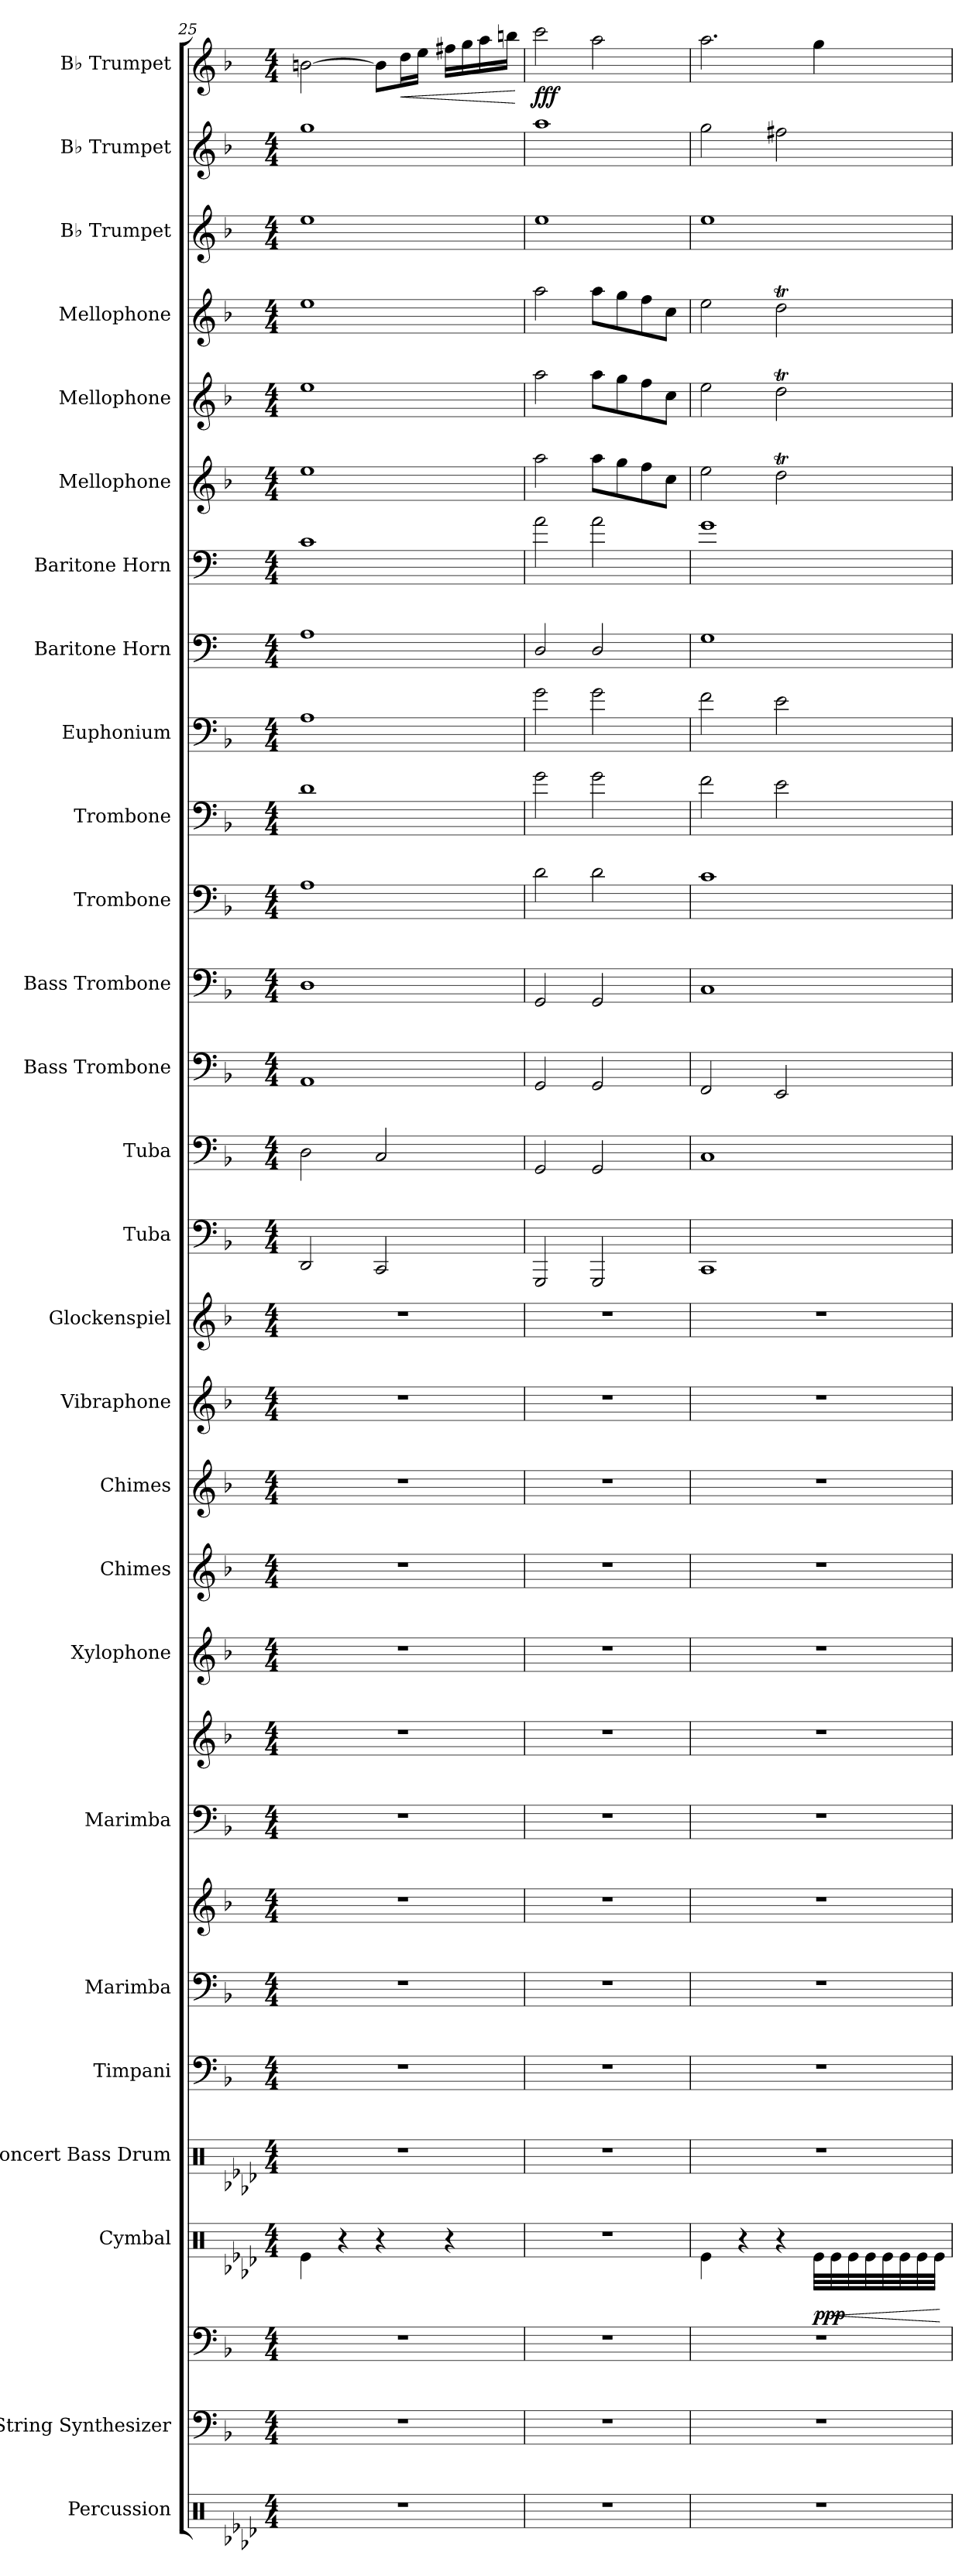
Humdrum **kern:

**kern	**kern	**kern	**kern	**dynam	**kern	**kern	**kern	**kern	**kern	**kern	**kern	**kern	**kern	**kern	**kern	**kern	**kern	**kern	**kern	**kern	**kern	**kern	**kern	**kern	**kern	**kern	**kern	**kern	**kern	**kern	**dynam
*part27	*part26	*part26	*part25	*part25	*part24	*part23	*part22	*part22	*part21	*part21	*part20	*part19	*part18	*part17	*part16	*part15	*part14	*part13	*part12	*part11	*part10	*part9	*part8	*part7	*part6	*part5	*part4	*part3	*part2	*part1	*part1
*staff30	*staff29	*staff28	*staff27	*staff27	*staff26	*staff25	*staff24	*staff23	*staff22	*staff21	*staff20	*staff19	*staff18	*staff17	*staff16	*staff15	*staff14	*staff13	*staff12	*staff11	*staff10	*staff9	*staff8	*staff7	*staff6	*staff5	*staff4	*staff3	*staff2	*staff1	*staff1
*I"Percussion	*I"String Synthesizer	*	*I"Cymbal	*	*I"Concert Bass Drum	*I"Timpani	*I"Marimba	*	*I"Marimba	*	*I"Xylophone	*I"Chimes	*I"Chimes	*I"Vibraphone	*I"Glockenspiel	*I"Tuba	*I"Tuba	*I"Bass Trombone	*I"Bass Trombone	*I"Trombone	*I"Trombone	*I"Euphonium	*I"Baritone Horn	*I"Baritone Horn	*I"Mellophone	*I"Mellophone	*I"Mellophone	*I"B♭ Trumpet	*I"B♭ Trumpet	*I"B♭ Trumpet	*
*I'Perc.	*I'Synth.	*	*I'Cym.	*	*I'Con. BD	*I'Timp.	*I'Mrm.	*	*I'Mrm.	*	*I'Xyl.	*I'Cme.	*I'Cme.	*I'Vib.	*I'Glock.	*I'Tba.	*I'Tba.	*I'B. Tbn.	*I'B. Tbn.	*I'Tbn.	*I'Tbn.	*I'Euph.	*I'Bar. Hn.	*I'Bar. Hn.	*I'Mello	*I'Mello	*I'Mello	*I'B♭ Tpt.	*I'B♭ Tpt.	*I'B♭ Tpt.	*
!!LO:PB:g=z
*clefX	*clefF4	*clefF4	*clefX	*	*clefX	*clefF4	*clefF4	*clefG2	*clefF4	*clefG2	*clefG2	*clefG2	*clefG2	*clefG2	*clefG2	*clefF4	*clefF4	*clefF4	*clefF4	*clefF4	*clefF4	*clefF4	*clefF4	*clefF4	*clefG2	*clefG2	*clefG2	*clefG2	*clefG2	*clefG2	*
*	*	*	*	*	*	*	*	*	*	*	*ITrd-7c-12	*	*	*	*ITrd-14c-24	*	*	*	*	*	*	*	*ITrd4c7	*ITrd4c7	*ITrd4c7	*ITrd4c7	*ITrd4c7	*ITrd1c2	*ITrd1c2	*ITrd1c2	*
*k[b-e-a-d-]	*k[b-]	*k[b-]	*k[b-e-a-d-]	*	*k[b-e-a-d-]	*k[b-]	*k[b-]	*k[b-]	*k[b-]	*k[b-]	*k[b-]	*k[b-]	*k[b-]	*k[b-]	*k[b-]	*k[b-]	*k[b-]	*k[b-]	*k[b-]	*k[b-]	*k[b-]	*k[b-]	*k[b-]	*k[b-]	*k[b-e-]	*k[b-e-]	*k[b-e-]	*k[b-e-a-]	*k[b-e-a-]	*k[b-e-a-]	*
*M4/4	*M4/4	*M4/4	*M4/4	*	*M4/4	*M4/4	*M4/4	*M4/4	*M4/4	*M4/4	*M4/4	*M4/4	*M4/4	*M4/4	*M4/4	*M4/4	*M4/4	*M4/4	*M4/4	*M4/4	*M4/4	*M4/4	*M4/4	*M4/4	*M4/4	*M4/4	*M4/4	*M4/4	*M4/4	*M4/4	*
=25	=25	=25	=25	=25	=25	=25	=25	=25	=25	=25	=25	=25	=25	=25	=25	=25	=25	=25	=25	=25	=25	=25	=25	=25	=25	=25	=25	=25	=25	=25	=25
1r	1r	1r	4Re\	.	1r	1r	1r	1r	1r	1r	1r	1r	1r	1r	1r	2DD/	2D\	1AA	1D	1A	1d	1A	1D	1F	1a	1a	1a	1dd	1ff	[2an\	.
.	.	.	4r	.	.	.	.	.	.	.	.	.	.	.	.	.	.	.	.	.	.	.	.	.	.	.	.	.	.	.	.
.	.	.	4r	.	.	.	.	.	.	.	.	.	.	.	.	2CC/	2C/	.	.	.	.	.	.	.	.	.	.	.	.	8a\L]	.
!	!	!	!	!	!	!	!	!	!	!	!	!	!	!	!	!	!	!	!	!	!	!	!	!	!	!	!	!	!	!	!LO:HP:b
.	.	.	.	.	.	.	.	.	.	.	.	.	.	.	.	.	.	.	.	.	.	.	.	.	.	.	.	.	.	16cc\L	<
.	.	.	.	.	.	.	.	.	.	.	.	.	.	.	.	.	.	.	.	.	.	.	.	.	.	.	.	.	.	16dd\JJ	.
.	.	.	4r	.	.	.	.	.	.	.	.	.	.	.	.	.	.	.	.	.	.	.	.	.	.	.	.	.	.	16een\LL	.
.	.	.	.	.	.	.	.	.	.	.	.	.	.	.	.	.	.	.	.	.	.	.	.	.	.	.	.	.	.	16ff\	.
.	.	.	.	.	.	.	.	.	.	.	.	.	.	.	.	.	.	.	.	.	.	.	.	.	.	.	.	.	.	16gg\	.
.	.	.	.	.	.	.	.	.	.	.	.	.	.	.	.	.	.	.	.	.	.	.	.	.	.	.	.	.	.	16aan\JJ	.
.	.	.	.	.	.	.	.	.	.	.	.	.	.	.	.	.	.	.	.	.	.	.	.	.	.	.	.	.	.	.	[
=26	=26	=26	=26	=26	=26	=26	=26	=26	=26	=26	=26	=26	=26	=26	=26	=26	=26	=26	=26	=26	=26	=26	=26	=26	=26	=26	=26	=26	=26	=26	=26
!	!	!	!	!	!	!	!	!	!	!	!	!	!	!	!	!	!	!	!	!	!	!	!	!	!	!	!	!	!	!	!LO:DY:b
1r	1r	1r	1r	.	1r	1r	1r	1r	1r	1r	1r	1r	1r	1r	1r	2GGG/	2GG/	2GG/	2GG/	2d\	2g\	2g\	2GG/	2d\	2dd\	2dd\	2dd\	1dd	1gg	2bb-\	fff
.	.	.	.	.	.	.	.	.	.	.	.	.	.	.	.	2GGG/	2GG/	2GG/	2GG/	2d\	2g\	2g\	2GG/	2d\	8dd\L	8dd\L	8dd\L	.	.	2gg\	.
.	.	.	.	.	.	.	.	.	.	.	.	.	.	.	.	.	.	.	.	.	.	.	.	.	8cc\	8cc\	8cc\	.	.	.	.
.	.	.	.	.	.	.	.	.	.	.	.	.	.	.	.	.	.	.	.	.	.	.	.	.	8b-\	8b-\	8b-\	.	.	.	.
.	.	.	.	.	.	.	.	.	.	.	.	.	.	.	.	.	.	.	.	.	.	.	.	.	8f\J	8f\J	8f\J	.	.	.	.
=27	=27	=27	=27	=27	=27	=27	=27	=27	=27	=27	=27	=27	=27	=27	=27	=27	=27	=27	=27	=27	=27	=27	=27	=27	=27	=27	=27	=27	=27	=27	=27
1r	1r	1r	4Re\	.	1r	1r	1r	1r	1r	1r	1r	1r	1r	1r	1r	1CC	1C	2FF/	1C	1c	2f\	2f\	1C	1c	2a\	2a\	2a\	1dd	2ff\	2.gg\	.
.	.	.	4r	.	.	.	.	.	.	.	.	.	.	.	.	.	.	.	.	.	.	.	.	.	.	.	.	.	.	.	.
.	.	.	4r	.	.	.	.	.	.	.	.	.	.	.	.	.	.	2EE/	.	.	2e\	2e\	.	.	2gT\	2gT\	2gT\	.	2een\	.	.
!	!	!	!	!LO:DY:b	!	!	!	!	!	!	!	!	!	!	!	!	!	!	!	!	!	!	!	!	!	!	!	!	!	!	!
.	.	.	32Re\LLL	ppp	.	.	.	.	.	.	.	.	.	.	.	.	.	.	.	.	.	.	.	.	.	.	.	.	.	4ff\	.
!	!	!	!	!LO:HP:b	!	!	!	!	!	!	!	!	!	!	!	!	!	!	!	!	!	!	!	!	!	!	!	!	!	!	!
.	.	.	32Re\	<	.	.	.	.	.	.	.	.	.	.	.	.	.	.	.	.	.	.	.	.	.	.	.	.	.	.	.
.	.	.	32Re\	.	.	.	.	.	.	.	.	.	.	.	.	.	.	.	.	.	.	.	.	.	.	.	.	.	.	.	.
.	.	.	32Re\	.	.	.	.	.	.	.	.	.	.	.	.	.	.	.	.	.	.	.	.	.	.	.	.	.	.	.	.
.	.	.	32Re\	.	.	.	.	.	.	.	.	.	.	.	.	.	.	.	.	.	.	.	.	.	.	.	.	.	.	.	.
.	.	.	32Re\	.	.	.	.	.	.	.	.	.	.	.	.	.	.	.	.	.	.	.	.	.	.	.	.	.	.	.	.
.	.	.	32Re\	.	.	.	.	.	.	.	.	.	.	.	.	.	.	.	.	.	.	.	.	.	.	.	.	.	.	.	.
.	.	.	32Re\JJJ	.	.	.	.	.	.	.	.	.	.	.	.	.	.	.	.	.	.	.	.	.	.	.	.	.	.	.	.
.	.	.	.	[	.	.	.	.	.	.	.	.	.	.	.	.	.	.	.	.	.	.	.	.	.	.	.	.	.	.	.
=	=	=	=	=	=	=	=	=	=	=	=	=	=	=	=	=	=	=	=	=	=	=	=	=	=	=	=	=	=	=	=
*-	*-	*-	*-	*-	*-	*-	*-	*-	*-	*-	*-	*-	*-	*-	*-	*-	*-	*-	*-	*-	*-	*-	*-	*-	*-	*-	*-	*-	*-	*-	*-
